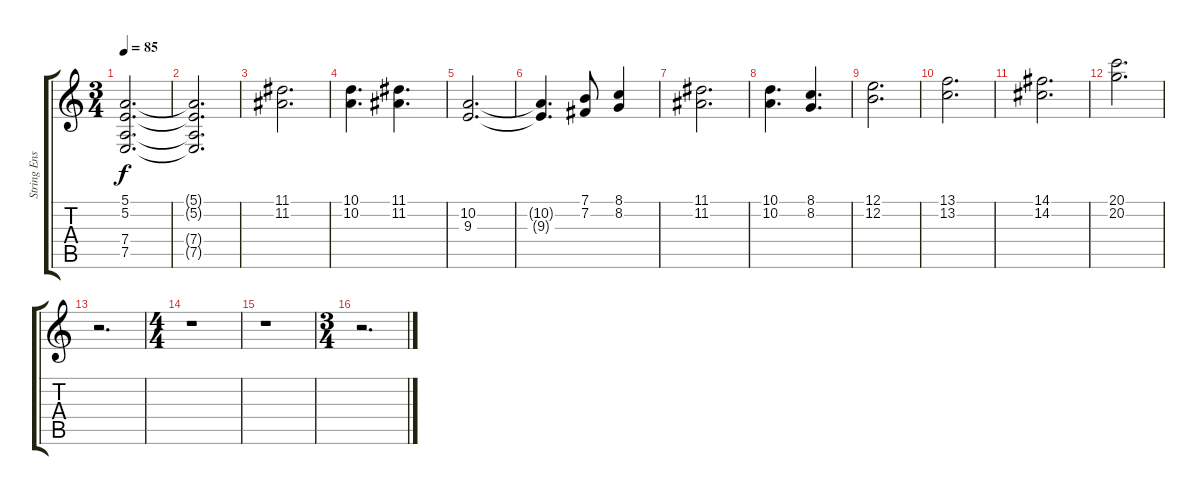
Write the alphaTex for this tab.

\track ("String Ensemble 1" "String Ens") {instrument stringensemble1}
\staff {score tabs}
\tuning (E4 B3 G3 D3 A2 E2) {hide}
\ts (3 4)
\tempo 85
\clef g2
\ks c
(5.1 5.2 7.4 7.5).2{d dy f} |
(5.1{t} 5.2{t} 7.4{t} 7.5{t}).2{d} |
(11.1 11.2).2{d volume 16} |
(10.1 10.2).4{d} (11.1 11.2).4{d} |
(10.2 9.3).2{d} |
(10.2{t} 9.3{t}).4{d} (7.1 7.2).8 (8.1 8.2).4 |
(11.1 11.2).2{d} |
(10.1 10.2).4{d} (8.1 8.2).4{d} |
(12.1 12.2).2{d} |
(13.1 13.2).2{d} |
(14.1 14.2).2{d} |
(20.1 20.2).2{d} |
r.2{d} |
\ts (4 4)
r.1 |
r.1 |
\ts (3 4)
r.2{d}
